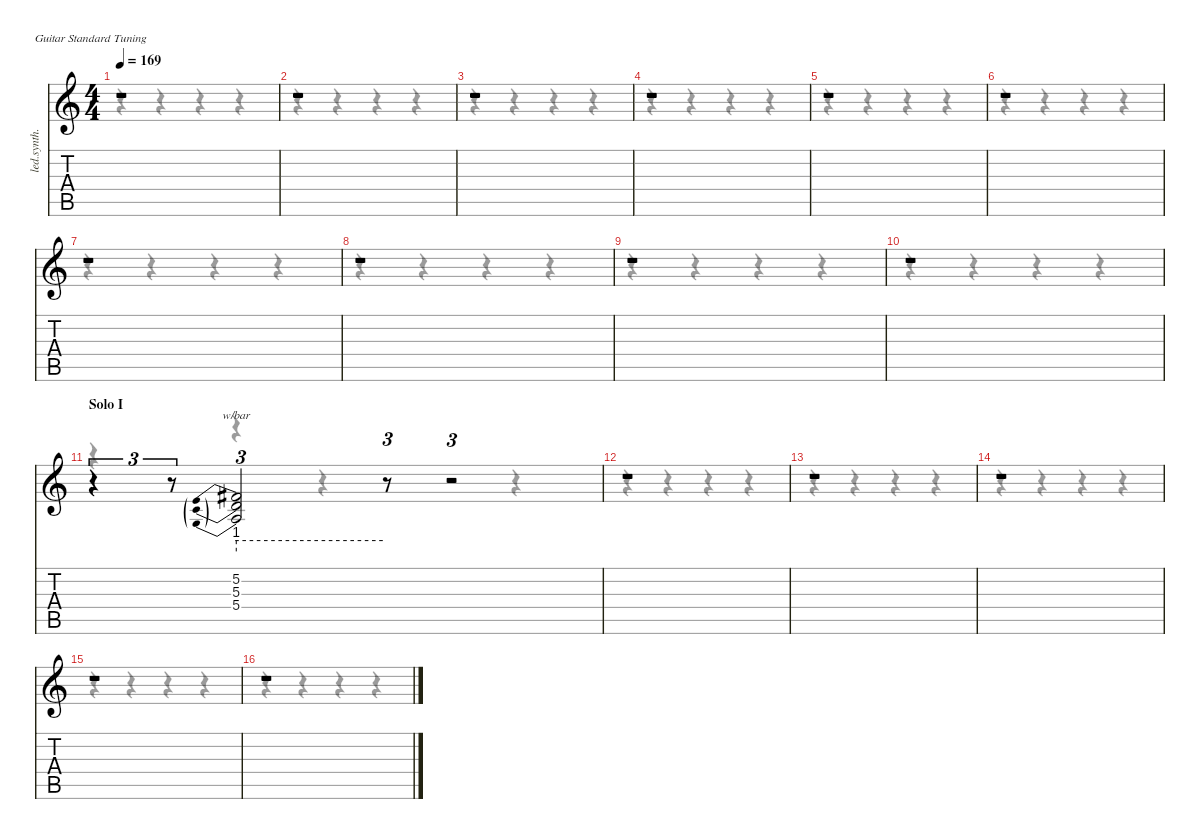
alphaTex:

\defaultSystemsLayout 4
\hideDynamics
\bracketExtendMode nobrackets
\otherSystemsTrackNameOrientation horizontal
\track ("Airplane" "led.synth.") {instrument lead2sawtooth}
\staff {score tabs}
\tuning (E4 B3 G3 D3 A2 E2)
\voice
\ts (4 4)
\tempo 169
\clef g2
\ks c
r.1{dy f} |
r.1 |
r.1 |
r.1 |
r.1 |
r.1 |
r.1 |
r.1 |
r.1 |
r.1 |
\section ("" "Solo I")
r.4{tu (3 2)} r.8{tu (3 2)} (5.2 5.3 5.4).2{tu (3 2) tbe (predive default 0 4 60 4)} r.8{tu (3 2)} r.2{tu (3 2)} |
r.1 |
r.1 |
r.1 |
r.1 |
r.1
\voice
\clef g2
\ottava regular
\simile none
\ks c
r.4{dy mf} r.4 r.4 r.4 |
r.4 r.4 r.4 r.4 |
r.4 r.4 r.4 r.4 |
r.4 r.4 r.4 r.4 |
r.4 r.4 r.4 r.4 |
r.4 r.4 r.4 r.4 |
r.4 r.4 r.4 r.4 |
r.4 r.4 r.4 r.4 |
r.4 r.4 r.4 r.4 |
r.4 r.4 r.4 r.4 |
r.4 r.4 r.4 r.4 |
r.4 r.4 r.4 r.4 |
r.4 r.4 r.4 r.4 |
r.4 r.4 r.4 r.4 |
r.4 r.4 r.4 r.4 |
r.4 r.4 r.4 r.4
